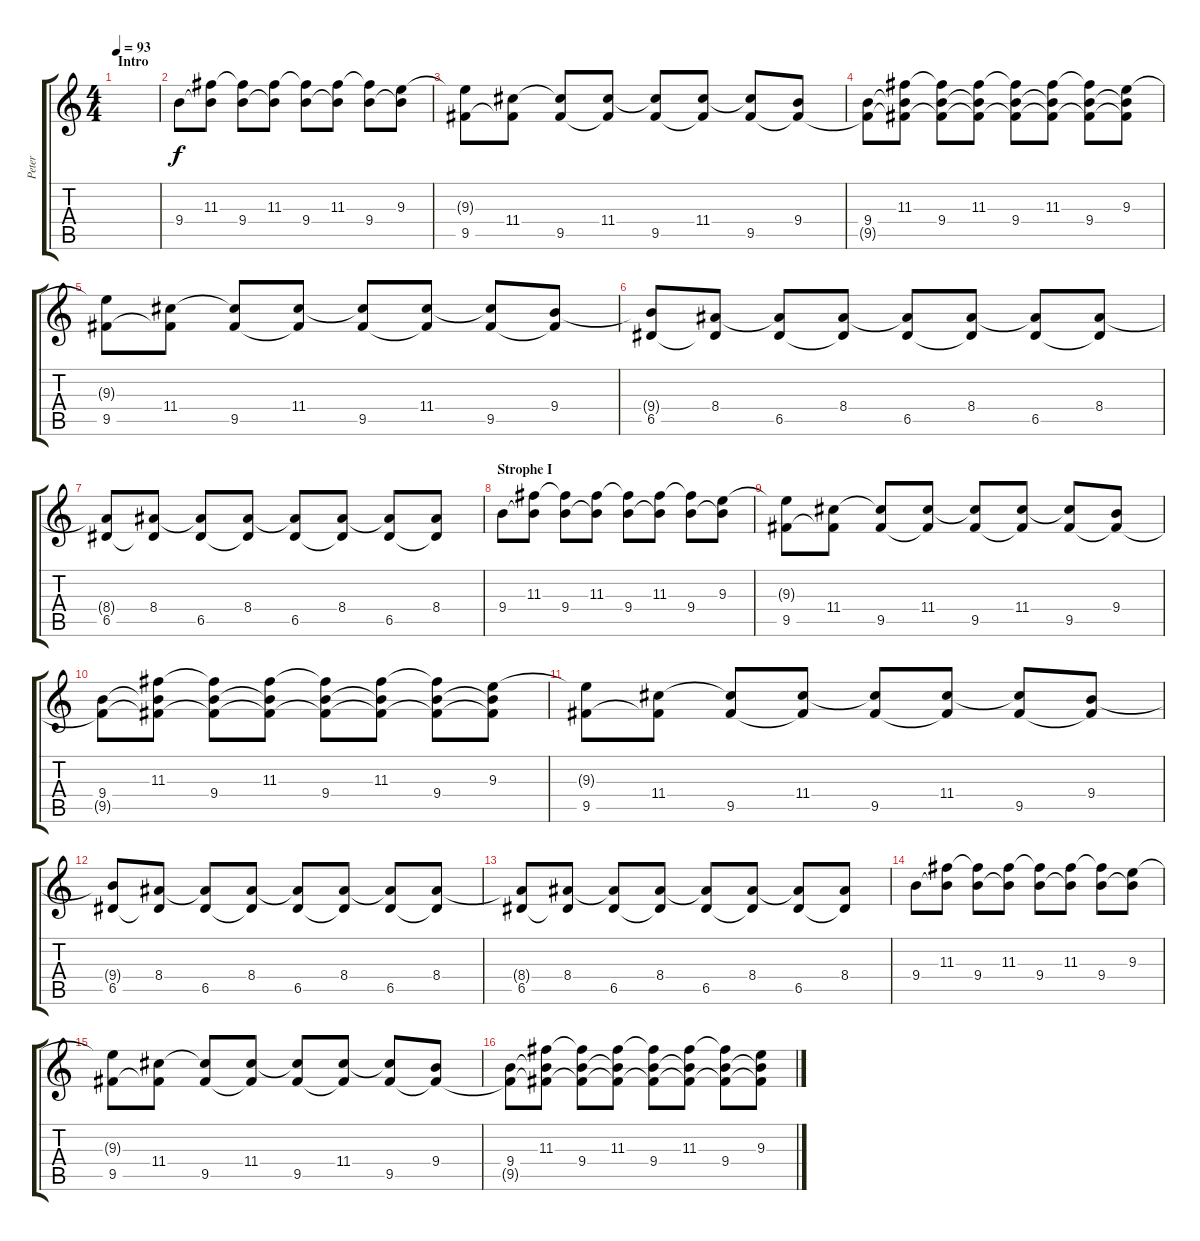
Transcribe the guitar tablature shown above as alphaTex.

\track ("Peter" "Peter") {instrument acousticguitarnylon}
\staff {score tabs}
\tuning (E4 B3 G3 D3 A2 E2) {hide}
\ts (4 4)
\section ("" "Intro")
\tempo 93
\clef g2
\ks c
|
9.4.8 (11.3 9.4{t}).8 (11.3{t} 9.4).8 (11.3 9.4{t}).8 (11.3{t} 9.4).8 (11.3 9.4{t}).8 (11.3{t} 9.4).8 (9.3 9.4{t}).8 |
(9.3{t} 9.5).8 (11.4 9.5{t}).8 (11.4{t} 9.5).8 (11.4 9.5{t}).8 (11.4{t} 9.5).8 (11.4 9.5{t}).8 (11.4{t} 9.5).8 (9.4 9.5{t}).8 |
(9.4 9.5{t}).8 (11.3 9.4{t} 9.5{t}).8 (11.3{t} 9.4 9.5{t}).8 (11.3 9.4{t} 9.5{t}).8 (11.3{t} 9.4 9.5{t}).8 (11.3 9.4{t} 9.5{t}).8 (11.3{t} 9.4 9.5{t}).8 (9.3 9.4{t} 9.5{t}).8 |
(9.3{t} 9.5).8 (11.4 9.5{t}).8 (11.4{t} 9.5).8 (11.4 9.5{t}).8 (11.4{t} 9.5).8 (11.4 9.5{t}).8 (11.4{t} 9.5).8 (9.4 9.5{t}).8 |
(9.4{t} 6.5).8 (8.4 6.5{t}).8 (8.4{t} 6.5).8 (8.4 6.5{t}).8 (8.4{t} 6.5).8 (8.4 6.5{t}).8 (8.4{t} 6.5).8 (8.4 6.5{t}).8 |
(8.4{t} 6.5).8 (8.4 6.5{t}).8 (8.4{t} 6.5).8 (8.4 6.5{t}).8 (8.4{t} 6.5).8 (8.4 6.5{t}).8 (8.4{t} 6.5).8 (8.4 6.5{t}).8 |
\section ("" "Strophe I")
9.4.8 (11.3 9.4{t}).8 (11.3{t} 9.4).8 (11.3 9.4{t}).8 (11.3{t} 9.4).8 (11.3 9.4{t}).8 (11.3{t} 9.4).8 (9.3 9.4{t}).8 |
(9.3{t} 9.5).8 (11.4 9.5{t}).8 (11.4{t} 9.5).8 (11.4 9.5{t}).8 (11.4{t} 9.5).8 (11.4 9.5{t}).8 (11.4{t} 9.5).8 (9.4 9.5{t}).8 |
(9.4 9.5{t}).8 (11.3 9.4{t} 9.5{t}).8 (11.3{t} 9.4 9.5{t}).8 (11.3 9.4{t} 9.5{t}).8 (11.3{t} 9.4 9.5{t}).8 (11.3 9.4{t} 9.5{t}).8 (11.3{t} 9.4 9.5{t}).8 (9.3 9.4{t} 9.5{t}).8 |
(9.3{t} 9.5).8 (11.4 9.5{t}).8 (11.4{t} 9.5).8 (11.4 9.5{t}).8 (11.4{t} 9.5).8 (11.4 9.5{t}).8 (11.4{t} 9.5).8 (9.4 9.5{t}).8 |
(9.4{t} 6.5).8 (8.4 6.5{t}).8 (8.4{t} 6.5).8 (8.4 6.5{t}).8 (8.4{t} 6.5).8 (8.4 6.5{t}).8 (8.4{t} 6.5).8 (8.4 6.5{t}).8 |
(8.4{t} 6.5).8 (8.4 6.5{t}).8 (8.4{t} 6.5).8 (8.4 6.5{t}).8 (8.4{t} 6.5).8 (8.4 6.5{t}).8 (8.4{t} 6.5).8 (8.4 6.5{t}).8 |
9.4.8 (11.3 9.4{t}).8 (11.3{t} 9.4).8 (11.3 9.4{t}).8 (11.3{t} 9.4).8 (11.3 9.4{t}).8 (11.3{t} 9.4).8 (9.3 9.4{t}).8 |
(9.3{t} 9.5).8 (11.4 9.5{t}).8 (11.4{t} 9.5).8 (11.4 9.5{t}).8 (11.4{t} 9.5).8 (11.4 9.5{t}).8 (11.4{t} 9.5).8 (9.4 9.5{t}).8 |
(9.4 9.5{t}).8 (11.3 9.4{t} 9.5{t}).8 (11.3{t} 9.4 9.5{t}).8 (11.3 9.4{t} 9.5{t}).8 (11.3{t} 9.4 9.5{t}).8 (11.3 9.4{t} 9.5{t}).8 (11.3{t} 9.4 9.5{t}).8 (9.3 9.4{t} 9.5{t}).8
